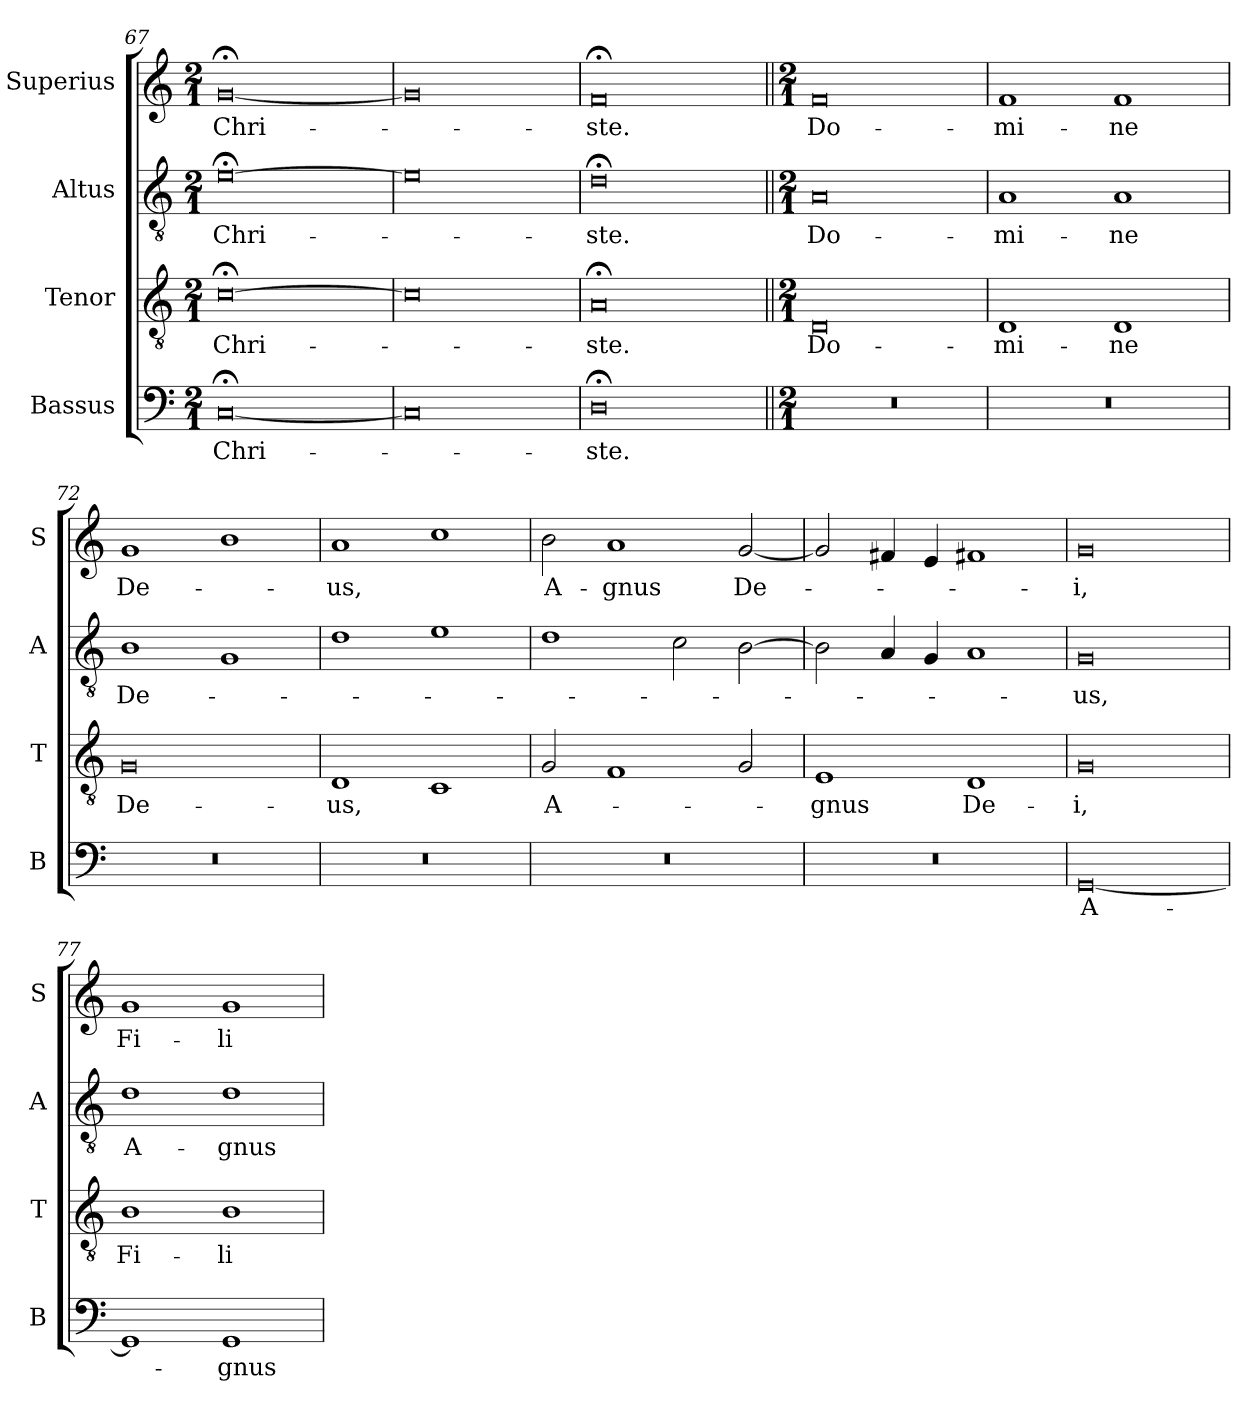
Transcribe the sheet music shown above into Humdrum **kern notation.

**kern	**text	**kern	**text	**kern	**text	**kern	**text
*part4	*part4	*part3	*part3	*part2	*part2	*part1	*part1
*staff4	*staff4	*staff3	*staff3	*staff2	*staff2	*staff1	*staff1
*I"Bassus	*	*I"Tenor	*	*I"Altus	*	*I"Superius	*
*I'B	*	*I'T	*	*I'A	*	*I'S	*
*clefF4	*	*clefGv2	*	*clefGv2	*	*clefG2	*
*k[]	*	*k[]	*	*k[]	*	*k[]	*
*M2/1	*	*M2/1	*	*M2/1	*	*M2/1	*
=67	=67	=67	=67	=67	=67	=67	=67
[0C;<	Chri-	[0c;<	Chri-	[0e;<	Chri-	[0g;<	Chri-
=68	=68	=68	=68	=68	=68	=68	=68
0C]	.	0c]	.	0e]	.	0g]	.
=69	=69	=69	=69	=69	=69	=69	=69
0D;<	-ste.	0A;<	-ste.	0d;<	-ste.	0f;<	-ste.
=70||	=70||	=70||	=70||	=70||	=70||	=70||	=70||
*M2/1	*	*M2/1	*	*M2/1	*	*M2/1	*
0r	.	0D	Do-	0A	Do-	0f	Do-
=71	=71	=71	=71	=71	=71	=71	=71
0r	.	1D	-mi-	1A	-mi-	1f	-mi-
.	.	1D	-ne	1A	-ne	1f	-ne
=72	=72	=72	=72	=72	=72	=72	=72
0r	.	0G	De-	1B	De-	1g	De-
.	.	.	.	1G	.	1b	.
=73	=73	=73	=73	=73	=73	=73	=73
0r	.	1D	-us,	1d	.	1a	-us,
.	.	1C	.	1e	.	1cc	.
=74	=74	=74	=74	=74	=74	=74	=74
0r	.	2G	A-	1d	.	2b	A-
.	.	1F	.	.	.	1a	-gnus
.	.	.	.	2c	.	.	.
.	.	2G	.	[2B	.	[2g	De-
=75	=75	=75	=75	=75	=75	=75	=75
0r	.	1E	-gnus	2B]	.	2g]	.
.	.	.	.	4A	.	4f#X	.
.	.	.	.	4G	.	4e	.
.	.	1D	De-	1A	.	1f#X	.
=76	=76	=76	=76	=76	=76	=76	=76
[0GG	A-	0G	-i,	0G	-us,	0g	-i,
=77	=77	=77	=77	=77	=77	=77	=77
1GG]	.	1B	Fi-	1d	A-	1g	Fi-
1GG	-gnus	1B	-li-	1d	-gnus	1g	-li-
=	=	=	=	=	=	=	=
*-	*-	*-	*-	*-	*-	*-	*-
